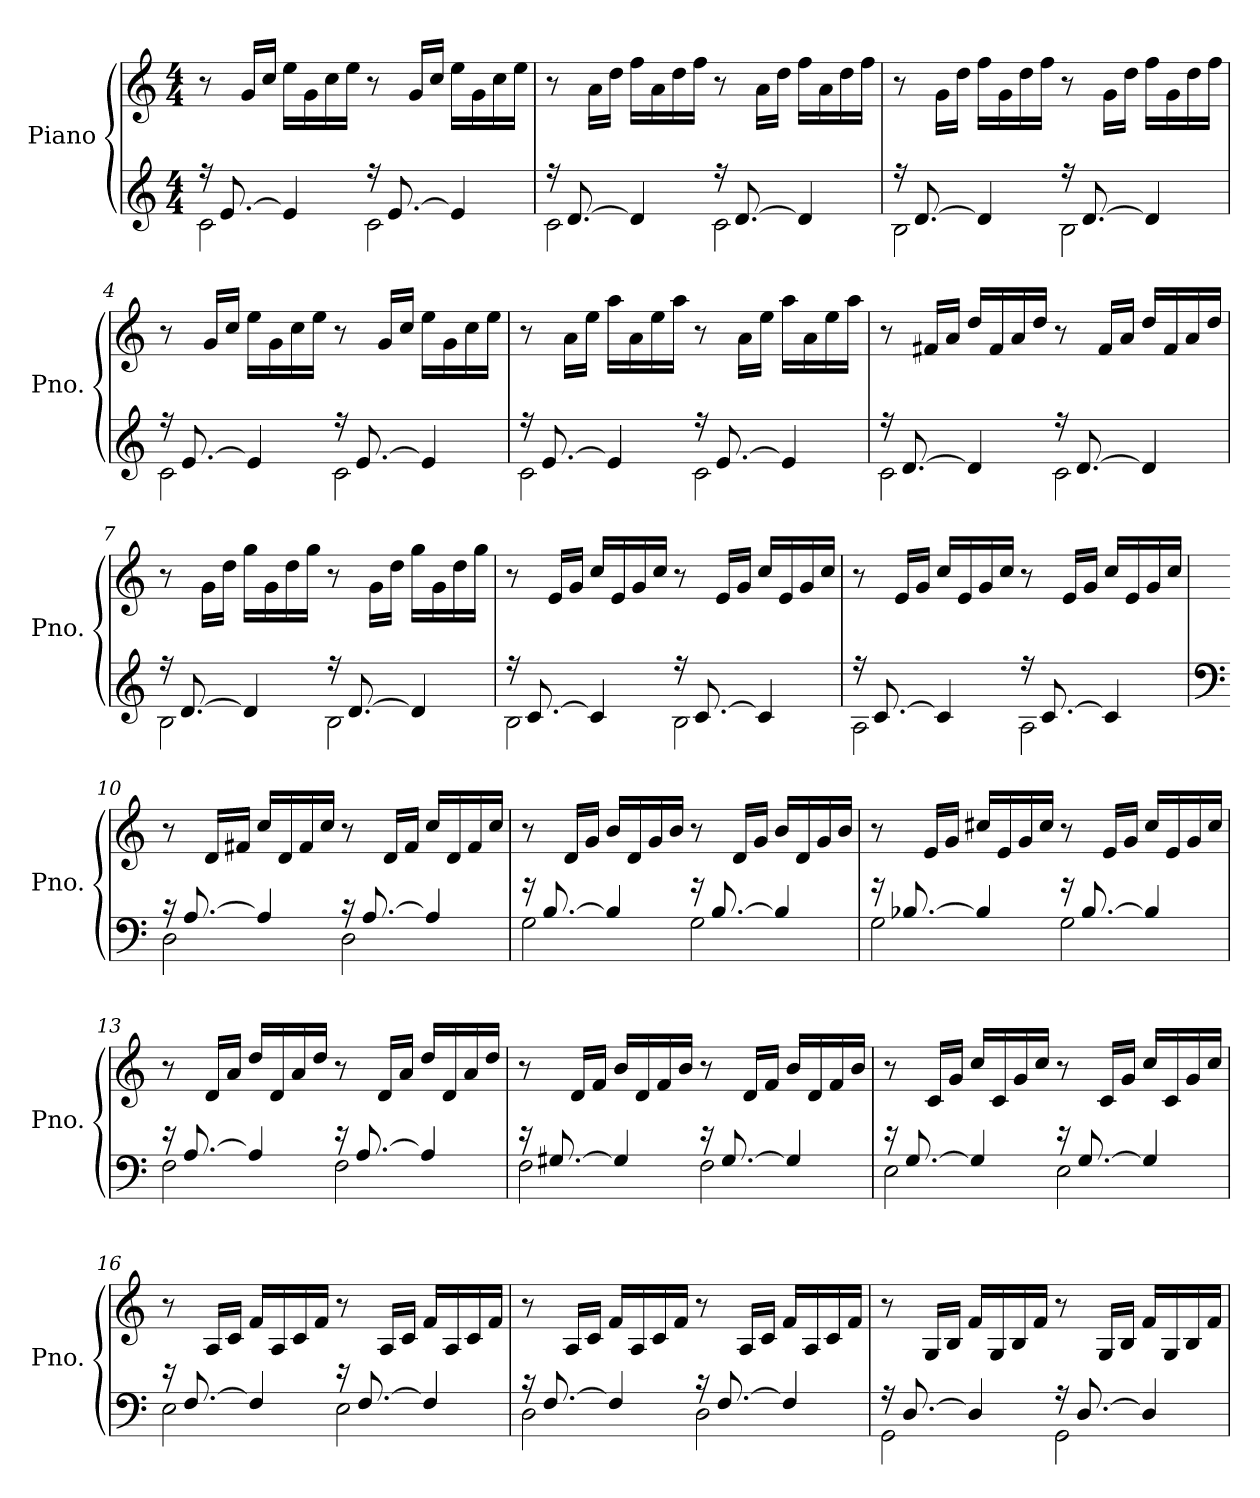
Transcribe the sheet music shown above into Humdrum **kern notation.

**kern	**kern
*part1	*part1
*staff2	*staff1
*I"Piano	*
*I'Pno.	*
*clefG2	*clefG2
*k[]	*k[]
*M4/4	*M4/4
*MM80	*MM80
=1	=1
*^	*
16r	2c\	8r
[8.e/	.	.
.	.	16g/LL
.	.	16cc/JJ
4e/]	.	16ee\LL
.	.	16g\
.	.	16cc\
.	.	16ee\JJ
16r	2c\	8r
[8.e/	.	.
.	.	16g/LL
.	.	16cc/JJ
4e/]	.	16ee\LL
.	.	16g\
.	.	16cc\
.	.	16ee\JJ
=2	=2	=2
16r	2c\	8r
[8.d/	.	.
.	.	16a\LL
.	.	16dd\JJ
4d/]	.	16ff\LL
.	.	16a\
.	.	16dd\
.	.	16ff\JJ
16r	2c\	8r
[8.d/	.	.
.	.	16a\LL
.	.	16dd\JJ
4d/]	.	16ff\LL
.	.	16a\
.	.	16dd\
.	.	16ff\JJ
=3	=3	=3
16r	2B\	8r
[8.d/	.	.
.	.	16g\LL
.	.	16dd\JJ
4d/]	.	16ff\LL
.	.	16g\
.	.	16dd\
.	.	16ff\JJ
16r	2B\	8r
[8.d/	.	.
.	.	16g\LL
.	.	16dd\JJ
4d/]	.	16ff\LL
.	.	16g\
.	.	16dd\
.	.	16ff\JJ
!!LO:LB:g=z
=4	=4	=4
16r	2c\	8r
[8.e/	.	.
.	.	16g/LL
.	.	16cc/JJ
4e/]	.	16ee\LL
.	.	16g\
.	.	16cc\
.	.	16ee\JJ
16r	2c\	8r
[8.e/	.	.
.	.	16g/LL
.	.	16cc/JJ
4e/]	.	16ee\LL
.	.	16g\
.	.	16cc\
.	.	16ee\JJ
=5	=5	=5
16r	2c\	8r
[8.e/	.	.
.	.	16a\LL
.	.	16ee\JJ
4e/]	.	16aa\LL
.	.	16a\
.	.	16ee\
.	.	16aa\JJ
16r	2c\	8r
[8.e/	.	.
.	.	16a\LL
.	.	16ee\JJ
4e/]	.	16aa\LL
.	.	16a\
.	.	16ee\
.	.	16aa\JJ
=6	=6	=6
16r	2c\	8r
[8.d/	.	.
.	.	16f#X/LL
.	.	16a/JJ
4d/]	.	16dd/LL
.	.	16f#/
.	.	16a/
.	.	16dd/JJ
16r	2c\	8r
[8.d/	.	.
.	.	16f#/LL
.	.	16a/JJ
4d/]	.	16dd/LL
.	.	16f#/
.	.	16a/
.	.	16dd/JJ
!!LO:LB:g=z
=7	=7	=7
16r	2B\	8r
[8.d/	.	.
.	.	16g\LL
.	.	16dd\JJ
4d/]	.	16gg\LL
.	.	16g\
.	.	16dd\
.	.	16gg\JJ
16r	2B\	8r
[8.d/	.	.
.	.	16g\LL
.	.	16dd\JJ
4d/]	.	16gg\LL
.	.	16g\
.	.	16dd\
.	.	16gg\JJ
=8	=8	=8
16r	2B\	8r
[8.c/	.	.
.	.	16e/LL
.	.	16g/JJ
4c/]	.	16cc/LL
.	.	16e/
.	.	16g/
.	.	16cc/JJ
16r	2B\	8r
[8.c/	.	.
.	.	16e/LL
.	.	16g/JJ
4c/]	.	16cc/LL
.	.	16e/
.	.	16g/
.	.	16cc/JJ
=9	=9	=9
16r	2A\	8r
[8.c/	.	.
.	.	16e/LL
.	.	16g/JJ
4c/]	.	16cc/LL
.	.	16e/
.	.	16g/
.	.	16cc/JJ
16r	2A\	8r
[8.c/	.	.
.	.	16e/LL
.	.	16g/JJ
4c/]	.	16cc/LL
.	.	16e/
.	.	16g/
.	.	16cc/JJ
!!LO:LB:g=z
=10	=10	=10
*clefF4	*	*
16r	2D\	8r
[8.A/	.	.
.	.	16d/LL
.	.	16f#X/JJ
4A/]	.	16cc/LL
.	.	16d/
.	.	16f#/
.	.	16cc/JJ
16r	2D\	8r
[8.A/	.	.
.	.	16d/LL
.	.	16f#/JJ
4A/]	.	16cc/LL
.	.	16d/
.	.	16f#/
.	.	16cc/JJ
=11	=11	=11
16r	2G\	8r
[8.B/	.	.
.	.	16d/LL
.	.	16g/JJ
4B/]	.	16b/LL
.	.	16d/
.	.	16g/
.	.	16b/JJ
16r	2G\	8r
[8.B/	.	.
.	.	16d/LL
.	.	16g/JJ
4B/]	.	16b/LL
.	.	16d/
.	.	16g/
.	.	16b/JJ
=12	=12	=12
16r	2G\	8r
[8.B-X/	.	.
.	.	16e/LL
.	.	16g/JJ
4B-/]	.	16cc#X/LL
.	.	16e/
.	.	16g/
.	.	16cc#/JJ
16r	2G\	8r
[8.B-/	.	.
.	.	16e/LL
.	.	16g/JJ
4B-/]	.	16cc#/LL
.	.	16e/
.	.	16g/
.	.	16cc#/JJ
!!LO:LB:g=z
=13	=13	=13
16r	2F\	8r
[8.A/	.	.
.	.	16d/LL
.	.	16a/JJ
4A/]	.	16dd/LL
.	.	16d/
.	.	16a/
.	.	16dd/JJ
16r	2F\	8r
[8.A/	.	.
.	.	16d/LL
.	.	16a/JJ
4A/]	.	16dd/LL
.	.	16d/
.	.	16a/
.	.	16dd/JJ
=14	=14	=14
16r	2F\	8r
[8.G#X/	.	.
.	.	16d/LL
.	.	16f/JJ
4G#/]	.	16b/LL
.	.	16d/
.	.	16f/
.	.	16b/JJ
16r	2F\	8r
[8.G#/	.	.
.	.	16d/LL
.	.	16f/JJ
4G#/]	.	16b/LL
.	.	16d/
.	.	16f/
.	.	16b/JJ
=15	=15	=15
16r	2E\	8r
[8.G/	.	.
.	.	16c/LL
.	.	16g/JJ
4G/]	.	16cc/LL
.	.	16c/
.	.	16g/
.	.	16cc/JJ
16r	2E\	8r
[8.G/	.	.
.	.	16c/LL
.	.	16g/JJ
4G/]	.	16cc/LL
.	.	16c/
.	.	16g/
.	.	16cc/JJ
!!LO:LB:g=z
=16	=16	=16
16r	2E\	8r
[8.F/	.	.
.	.	16A/LL
.	.	16c/JJ
4F/]	.	16f/LL
.	.	16A/
.	.	16c/
.	.	16f/JJ
16r	2E\	8r
[8.F/	.	.
.	.	16A/LL
.	.	16c/JJ
4F/]	.	16f/LL
.	.	16A/
.	.	16c/
.	.	16f/JJ
=17	=17	=17
16r	2D\	8r
[8.F/	.	.
.	.	16A/LL
.	.	16c/JJ
4F/]	.	16f/LL
.	.	16A/
.	.	16c/
.	.	16f/JJ
16r	2D\	8r
[8.F/	.	.
.	.	16A/LL
.	.	16c/JJ
4F/]	.	16f/LL
.	.	16A/
.	.	16c/
.	.	16f/JJ
!!LO:PB:g=z
=18	=18	=18
16r	2GG\	8r
[8.D/	.	.
.	.	16G/LL
.	.	16B/JJ
4D/]	.	16f/LL
.	.	16G/
.	.	16B/
.	.	16f/JJ
16r	2GG\	8r
[8.D/	.	.
.	.	16G/LL
.	.	16B/JJ
4D/]	.	16f/LL
.	.	16G/
.	.	16B/
.	.	16f/JJ
*v	*v	*
=	=
*-	*-
